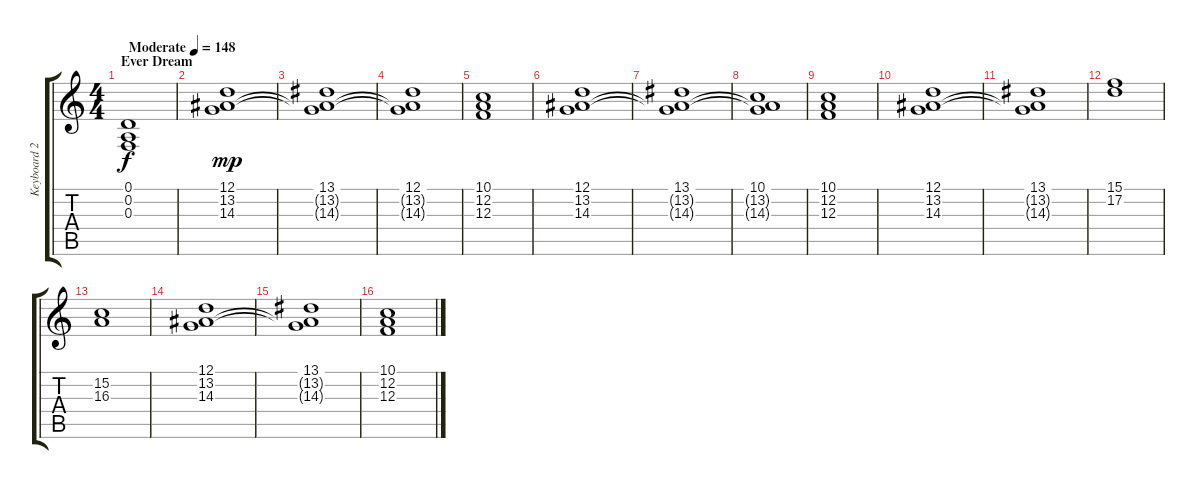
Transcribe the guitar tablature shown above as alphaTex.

\track ("Keyboard 2" "Keyboard 2") {instrument stringensemble1}
\staff {score tabs}
\tuning (D4 A3 F3 C3 G2 D2) {hide}
\ts (4 4)
\section ("" "Ever Dream")
\tempo (148 "Moderate")
\clef g2
\ks c
(0.1 0.2 0.3).1{dy f instrument stringensemble1} |
(12.1 13.2 14.3).1{dy mp volume 10} |
(13.1 13.2{t} 14.3{t}).1 |
(12.1 13.2{t} 14.3{t}).1 |
(10.1 12.2 12.3).1 |
(12.1 13.2 14.3).1 |
(13.1 13.2{t} 14.3{t}).1 |
(10.1 13.2{t} 14.3{t}).1 |
(10.1 12.2 12.3).1 |
(12.1 13.2 14.3).1 |
(13.1 13.2{t} 14.3{t}).1 |
(15.1 17.2).1 |
(15.2 16.3).1 |
(12.1 13.2 14.3).1 |
(13.1 13.2{t} 14.3{t}).1 |
(10.1 12.2 12.3).1
